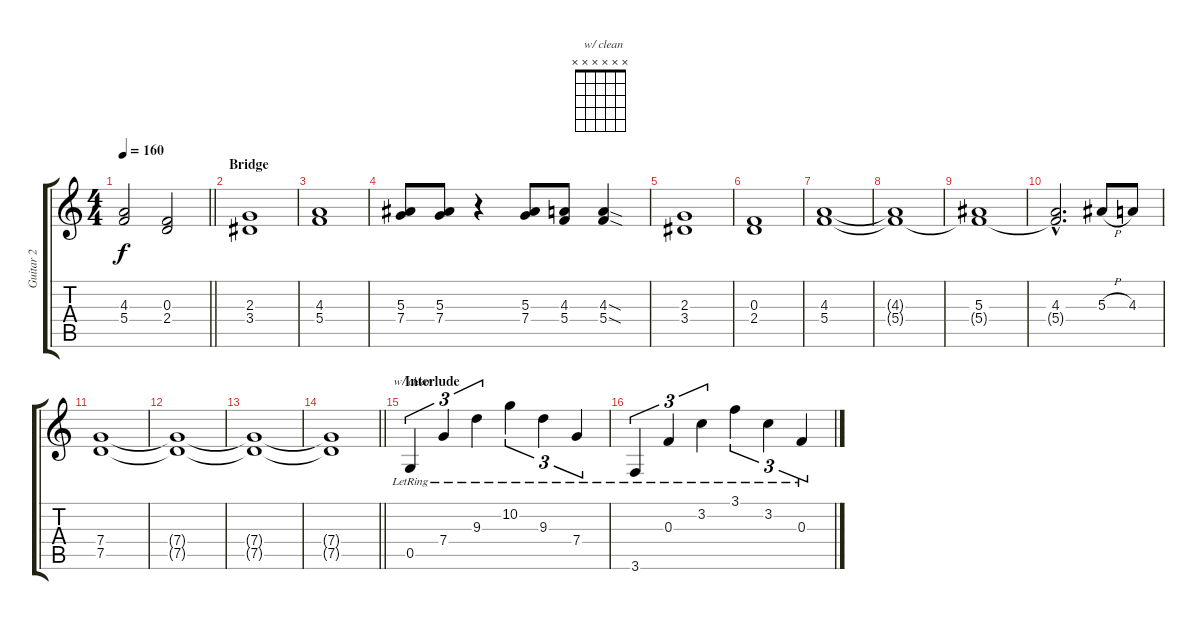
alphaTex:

\track ("Guitar 2" "Guitar 2") {instrument distortionguitar}
\staff {score tabs}
\tuning (D4 A3 F3 C3 G2 D2) {hide}
\chord ("  w/ clean" x x x x x x) {firstfret 0}
\ts (4 4)
\tempo 160
\clef g2
\barLineRight lightlight
\ks c
(4.3 5.4).2{dy f} (0.3 2.4).2 |
\section ("" "Bridge")
(2.3 3.4).1 |
(4.3 5.4).1 |
(5.3 7.4).8 (5.3 7.4).8 r.4 (5.3 7.4).8 (4.3 5.4).8 (4.3{sod} 5.4{sod}).4 |
(2.3 3.4).1 |
(0.3 2.4).1 |
(4.3 5.4).1 |
(4.3{t} 5.4{t}).1 |
(5.3 5.4{t}).1 |
(4.3{hac} 5.4{hac t}).2{d} 5.3{h}.8 4.3.8 |
(7.4 7.5).1 |
(7.4{t} 7.5{t}).1 |
(7.4{t} 7.5{t}).1 |
\barLineRight lightlight
(7.4{t} 7.5{t}).1 |
\section ("" "Interlude")
0.5{lr}.4{tu (3 2) ch "  w/ clean" instrument electricguitarclean} 7.4{lr}.4{tu (3 2)} 9.3{lr}.4{tu (3 2)} 10.2{lr}.4{tu (3 2)} 9.3{lr}.4{tu (3 2)} 7.4{lr}.4{tu (3 2)} |
3.6{lr}.4{tu (3 2)} 0.3{lr}.4{tu (3 2)} 3.2{lr}.4{tu (3 2)} 3.1{lr}.4{tu (3 2)} 3.2{lr}.4{tu (3 2)} 0.3{lr}.4{tu (3 2)}
